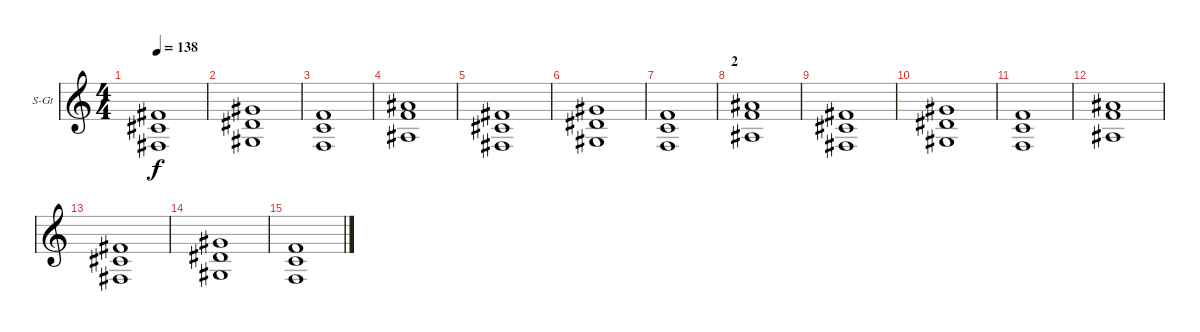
\bracketExtendMode groupsimilarinstruments
\firstSystemTrackNameOrientation horizontal
\otherSystemsTrackNameOrientation horizontal
\track ("Strings" "S-Gt") {instrument stringensemble2}
\staff {score}
\tuning (E4 B3 G3 D3 A2 E2)
\displaytranspose 12
\ts (4 4)
\tempo 138
\clef g2
\ks c
(2.6 4.5 4.4).1{dy f} |
(4.6 6.5 6.4).1 |
(1.6 3.4 3.5).1 |
(8.4 8.5 6.6).1 |
(2.6 4.5 4.4).1 |
(4.6 6.5 6.4).1 |
(1.6 3.4 3.5).1 |
\section ("" "2")
(8.4 8.5 6.6).1 |
(2.6 4.5 4.4).1 |
(4.6 6.5 6.4).1 |
(1.6 3.4 3.5).1 |
(8.4 8.5 6.6).1 |
(2.6 4.5 4.4).1 |
(4.6 6.5 6.4).1 |
(1.6 3.4 3.5).1
